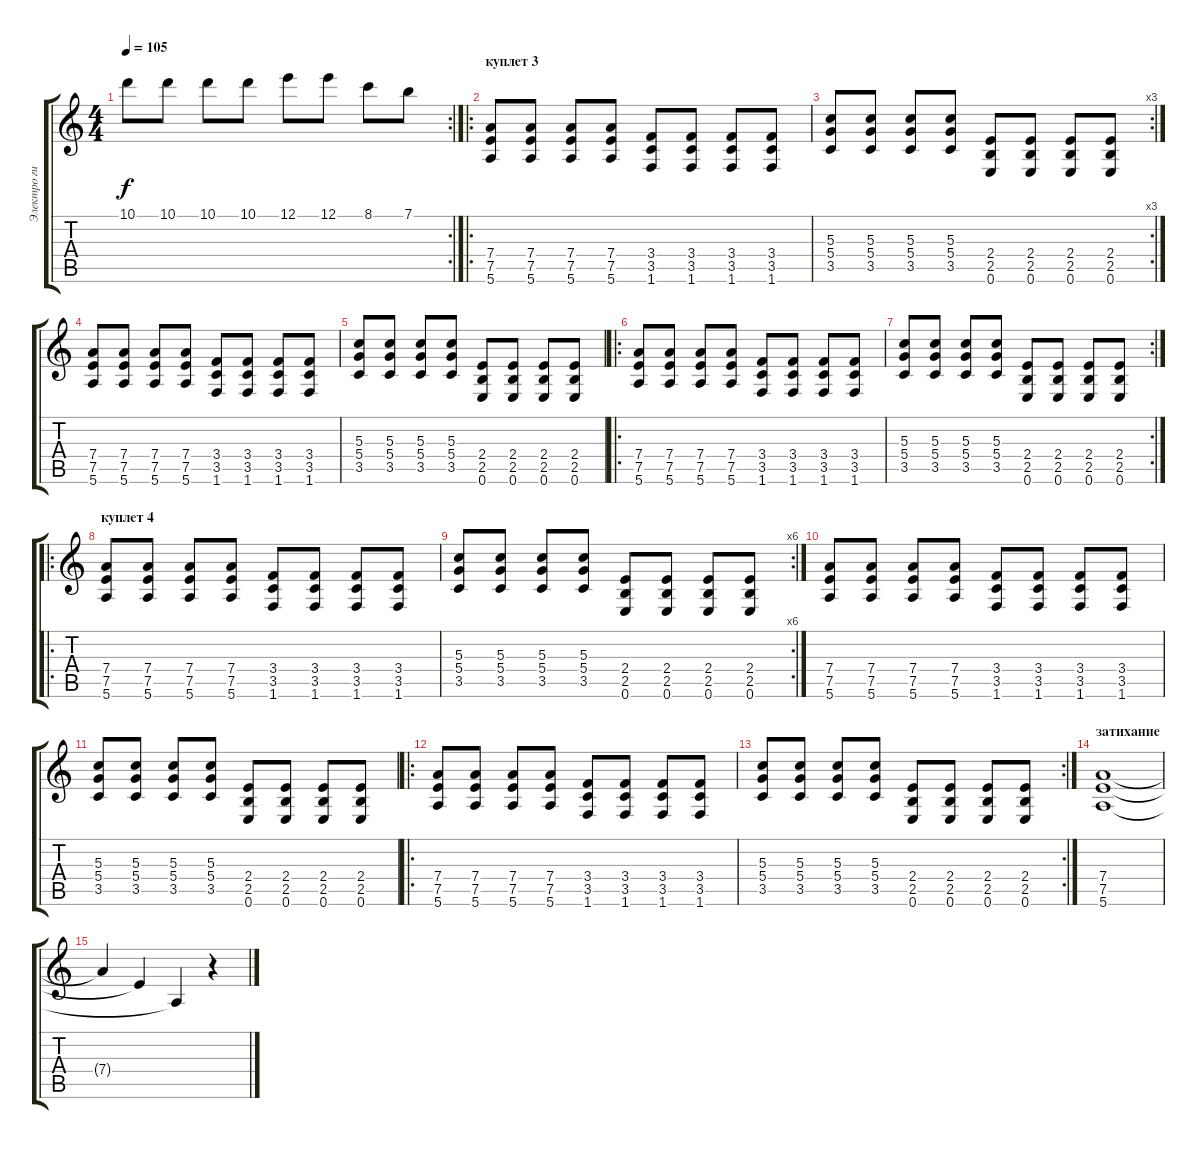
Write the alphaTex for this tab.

\track ("Электро гитара" "Электро ги") {instrument distortionguitar}
\staff {score tabs}
\tuning (E4 B3 G3 D3 A2 E2) {hide}
\rc 2
\ts (4 4)
\tempo 105
\clef g2
\ks c
10.1.8{dy f} 10.1.8 10.1.8 10.1.8 12.1.8 12.1.8 8.1.8 7.1.8 |
\ro
\section ("" "куплет 3")
(7.4 7.5 5.6).8 (7.4 7.5 5.6).8 (7.4 7.5 5.6).8 (7.4 7.5 5.6).8 (3.4 3.5 1.6).8 (3.4 3.5 1.6).8 (3.4 3.5 1.6).8 (3.4 3.5 1.6).8 |
\rc 3
(5.3 5.4 3.5).8 (5.3 5.4 3.5).8 (5.3 5.4 3.5).8 (5.3 5.4 3.5).8 (2.4 2.5 0.6).8 (2.4 2.5 0.6).8 (2.4 2.5 0.6).8 (2.4 2.5 0.6).8 |
(7.4 7.5 5.6).8 (7.4 7.5 5.6).8 (7.4 7.5 5.6).8 (7.4 7.5 5.6).8 (3.4 3.5 1.6).8 (3.4 3.5 1.6).8 (3.4 3.5 1.6).8 (3.4 3.5 1.6).8 |
(5.3 5.4 3.5).8 (5.3 5.4 3.5).8 (5.3 5.4 3.5).8 (5.3 5.4 3.5).8 (2.4 2.5 0.6).8 (2.4 2.5 0.6).8 (2.4 2.5 0.6).8 (2.4 2.5 0.6).8 |
\ro
\section ("" " ")
(7.4 7.5 5.6).8 (7.4 7.5 5.6).8 (7.4 7.5 5.6).8 (7.4 7.5 5.6).8 (3.4 3.5 1.6).8 (3.4 3.5 1.6).8 (3.4 3.5 1.6).8 (3.4 3.5 1.6).8 |
\rc 2
(5.3 5.4 3.5).8 (5.3 5.4 3.5).8 (5.3 5.4 3.5).8 (5.3 5.4 3.5).8 (2.4 2.5 0.6).8 (2.4 2.5 0.6).8 (2.4 2.5 0.6).8 (2.4 2.5 0.6).8 |
\ro
\section ("" "куплет 4")
(7.4 7.5 5.6).8 (7.4 7.5 5.6).8 (7.4 7.5 5.6).8 (7.4 7.5 5.6).8 (3.4 3.5 1.6).8 (3.4 3.5 1.6).8 (3.4 3.5 1.6).8 (3.4 3.5 1.6).8 |
\rc 6
(5.3 5.4 3.5).8 (5.3 5.4 3.5).8 (5.3 5.4 3.5).8 (5.3 5.4 3.5).8 (2.4 2.5 0.6).8 (2.4 2.5 0.6).8 (2.4 2.5 0.6).8 (2.4 2.5 0.6).8 |
(7.4 7.5 5.6).8 (7.4 7.5 5.6).8 (7.4 7.5 5.6).8 (7.4 7.5 5.6).8 (3.4 3.5 1.6).8 (3.4 3.5 1.6).8 (3.4 3.5 1.6).8 (3.4 3.5 1.6).8 |
(5.3 5.4 3.5).8 (5.3 5.4 3.5).8 (5.3 5.4 3.5).8 (5.3 5.4 3.5).8 (2.4 2.5 0.6).8 (2.4 2.5 0.6).8 (2.4 2.5 0.6).8 (2.4 2.5 0.6).8 |
\ro
\section ("" " ")
(7.4 7.5 5.6).8 (7.4 7.5 5.6).8 (7.4 7.5 5.6).8 (7.4 7.5 5.6).8 (3.4 3.5 1.6).8 (3.4 3.5 1.6).8 (3.4 3.5 1.6).8 (3.4 3.5 1.6).8 |
\rc 2
(5.3 5.4 3.5).8 (5.3 5.4 3.5).8 (5.3 5.4 3.5).8 (5.3 5.4 3.5).8 (2.4 2.5 0.6).8 (2.4 2.5 0.6).8 (2.4 2.5 0.6).8 (2.4 2.5 0.6).8 |
\section ("" "затихание")
(7.4 7.5 5.6).1 |
7.4{t}.4 7.5{t}.4 5.6{t}.4 r.4
